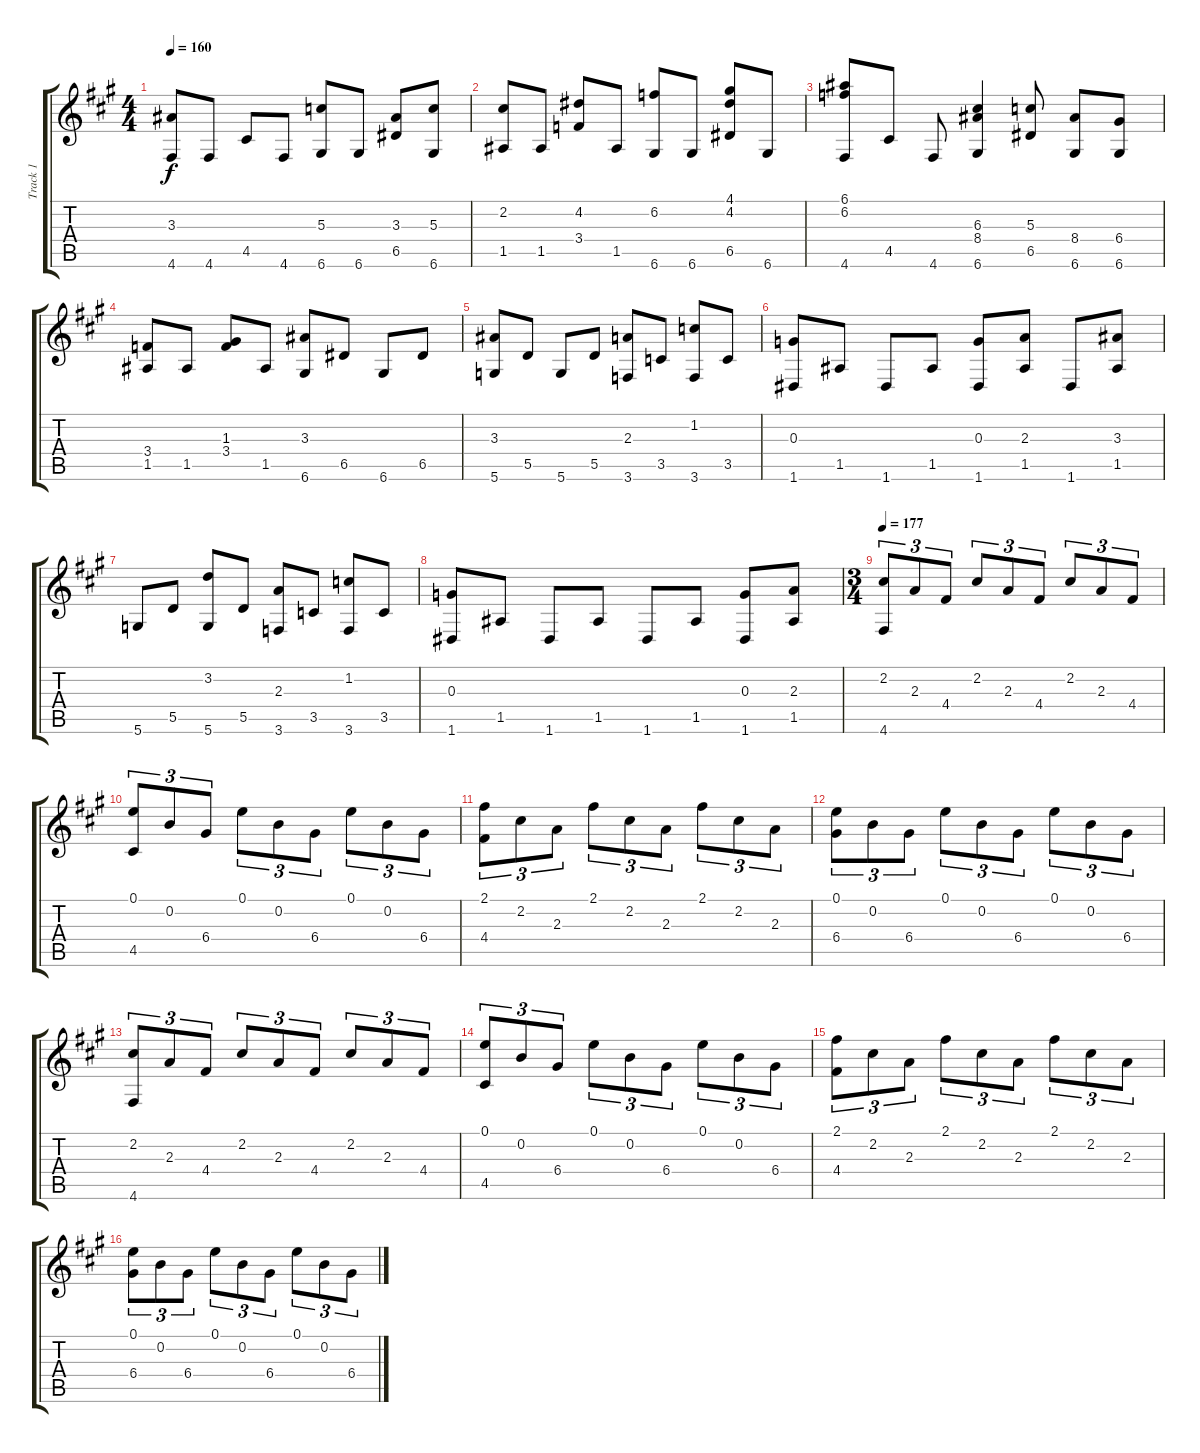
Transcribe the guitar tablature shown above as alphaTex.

\track ("Track 1" "Track 1") {instrument acousticguitarsteel}
\staff {score tabs}
\tuning (E4 B3 G3 D3 A2 D2) {hide}
\ts (4 4)
\tempo 160
\clef g2
\ks a
(3.3 4.6).8{dy f} 4.6.8 4.5.8 4.6.8 (5.3 6.6).8 6.6.8 (3.3 6.5).8 (5.3 6.6).8 |
(2.2 1.5).8 1.5.8 (4.2 3.4).8 1.5.8 (6.2 6.6).8 6.6.8 (4.1 4.2 6.5).8 6.6.8 |
(6.1 6.2 4.6).8 4.5.8 4.6.8 (6.3 8.4 6.6).4 (5.3 6.5).8 (8.4 6.6).8 (6.4 6.6).8 |
(3.4 1.5).8 1.5.8 (1.3 3.4).8 1.5.8 (3.3 6.6).8 6.5.8 6.6.8 6.5.8 |
(3.3 5.6).8 5.5.8 5.6.8 5.5.8 (2.3 3.6).8 3.5.8 (1.2 3.6).8 3.5.8 |
(0.3 1.6).8 1.5.8 1.6.8 1.5.8 (0.3 1.6).8 (2.3 1.5).8 1.6.8 (3.3 1.5).8 |
5.6.8 5.5.8 (3.2 5.6).8 5.5.8 (2.3 3.6).8 3.5.8 (1.2 3.6).8 3.5.8 |
(0.3 1.6).8 1.5.8 1.6.8 1.5.8 1.6.8 1.5.8 (0.3 1.6).8 (2.3 1.5).8 |
\ts (3 4)
\tempo 177
(2.2 4.6).8{tu (3 2)} 2.3.8{tu (3 2)} 4.4.8{tu (3 2)} 2.2.8{tu (3 2)} 2.3.8{tu (3 2)} 4.4.8{tu (3 2)} 2.2.8{tu (3 2)} 2.3.8{tu (3 2)} 4.4.8{tu (3 2)} |
(0.1 4.5).8{tu (3 2)} 0.2.8{tu (3 2)} 6.4.8{tu (3 2)} 0.1.8{tu (3 2)} 0.2.8{tu (3 2)} 6.4.8{tu (3 2)} 0.1.8{tu (3 2)} 0.2.8{tu (3 2)} 6.4.8{tu (3 2)} |
(2.1 4.4).8{tu (3 2)} 2.2.8{tu (3 2)} 2.3.8{tu (3 2)} 2.1.8{tu (3 2)} 2.2.8{tu (3 2)} 2.3.8{tu (3 2)} 2.1.8{tu (3 2)} 2.2.8{tu (3 2)} 2.3.8{tu (3 2)} |
(0.1 6.4).8{tu (3 2)} 0.2.8{tu (3 2)} 6.4.8{tu (3 2)} 0.1.8{tu (3 2)} 0.2.8{tu (3 2)} 6.4.8{tu (3 2)} 0.1.8{tu (3 2)} 0.2.8{tu (3 2)} 6.4.8{tu (3 2)} |
(2.2 4.6).8{tu (3 2)} 2.3.8{tu (3 2)} 4.4.8{tu (3 2)} 2.2.8{tu (3 2)} 2.3.8{tu (3 2)} 4.4.8{tu (3 2)} 2.2.8{tu (3 2)} 2.3.8{tu (3 2)} 4.4.8{tu (3 2)} |
(0.1 4.5).8{tu (3 2)} 0.2.8{tu (3 2)} 6.4.8{tu (3 2)} 0.1.8{tu (3 2)} 0.2.8{tu (3 2)} 6.4.8{tu (3 2)} 0.1.8{tu (3 2)} 0.2.8{tu (3 2)} 6.4.8{tu (3 2)} |
(2.1 4.4).8{tu (3 2)} 2.2.8{tu (3 2)} 2.3.8{tu (3 2)} 2.1.8{tu (3 2)} 2.2.8{tu (3 2)} 2.3.8{tu (3 2)} 2.1.8{tu (3 2)} 2.2.8{tu (3 2)} 2.3.8{tu (3 2)} |
(0.1 6.4).8{tu (3 2)} 0.2.8{tu (3 2)} 6.4.8{tu (3 2)} 0.1.8{tu (3 2)} 0.2.8{tu (3 2)} 6.4.8{tu (3 2)} 0.1.8{tu (3 2)} 0.2.8{tu (3 2)} 6.4.8{tu (3 2)}
